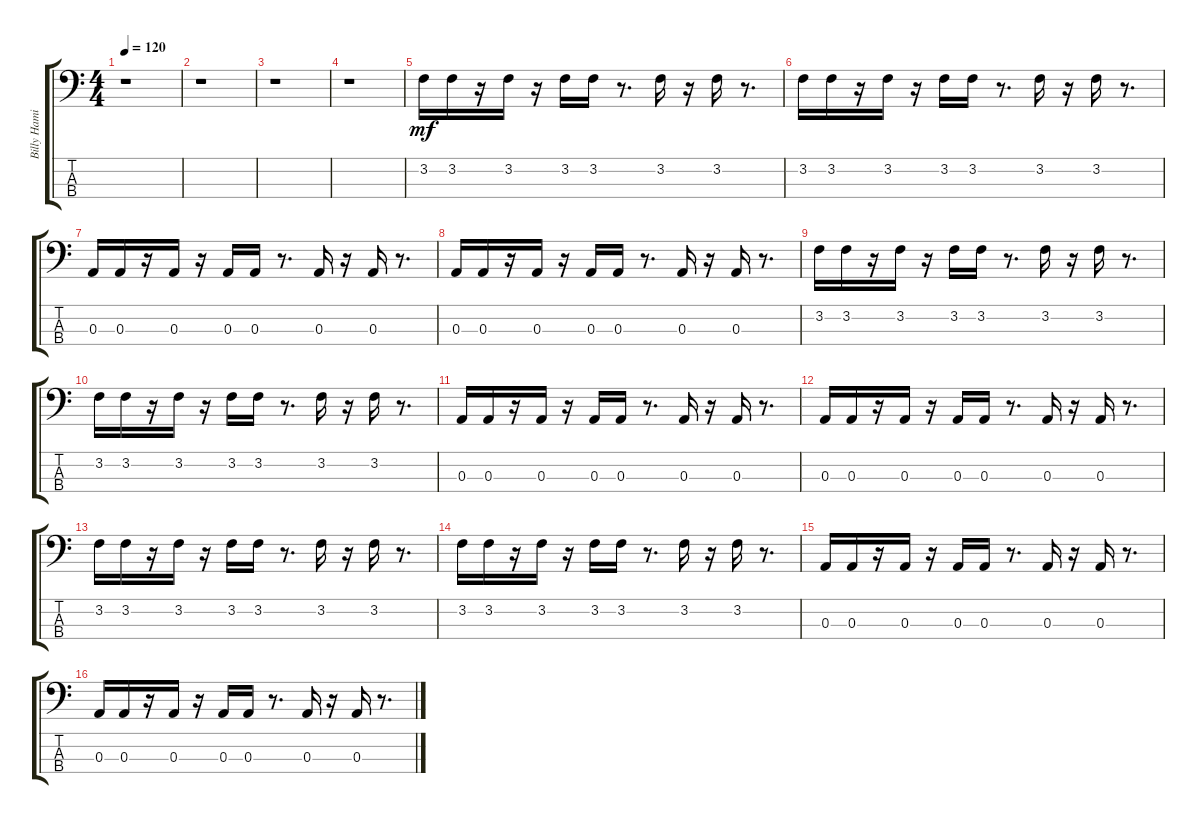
\track ("Billy Hamilton" "Billy Hami") {instrument electricbasspick}
\staff {score tabs}
\tuning (G2 D2 A1 E1) {hide}
\ts (4 4)
\tempo 120
\clef f4
\ks c
r.1{dy mf instrument electricbasspick} |
r.1 |
r.1 |
r.1 |
3.2.16 3.2.16 r.16 3.2.16 r.16 3.2.16 3.2.16 r.8{d} 3.2.16 r.16 3.2.16 r.8{d} |
3.2.16 3.2.16 r.16 3.2.16 r.16 3.2.16 3.2.16 r.8{d} 3.2.16 r.16 3.2.16 r.8{d} |
0.3.16 0.3.16 r.16 0.3.16 r.16 0.3.16 0.3.16 r.8{d} 0.3.16 r.16 0.3.16 r.8{d} |
0.3.16 0.3.16 r.16 0.3.16 r.16 0.3.16 0.3.16 r.8{d} 0.3.16 r.16 0.3.16 r.8{d} |
3.2.16 3.2.16 r.16 3.2.16 r.16 3.2.16 3.2.16 r.8{d} 3.2.16 r.16 3.2.16 r.8{d} |
3.2.16 3.2.16 r.16 3.2.16 r.16 3.2.16 3.2.16 r.8{d} 3.2.16 r.16 3.2.16 r.8{d} |
0.3.16 0.3.16 r.16 0.3.16 r.16 0.3.16 0.3.16 r.8{d} 0.3.16 r.16 0.3.16 r.8{d} |
0.3.16 0.3.16 r.16 0.3.16 r.16 0.3.16 0.3.16 r.8{d} 0.3.16 r.16 0.3.16 r.8{d} |
3.2.16 3.2.16 r.16 3.2.16 r.16 3.2.16 3.2.16 r.8{d} 3.2.16 r.16 3.2.16 r.8{d} |
3.2.16 3.2.16 r.16 3.2.16 r.16 3.2.16 3.2.16 r.8{d} 3.2.16 r.16 3.2.16 r.8{d} |
0.3.16 0.3.16 r.16 0.3.16 r.16 0.3.16 0.3.16 r.8{d} 0.3.16 r.16 0.3.16 r.8{d} |
0.3.16 0.3.16 r.16 0.3.16 r.16 0.3.16 0.3.16 r.8{d} 0.3.16 r.16 0.3.16 r.8{d}
